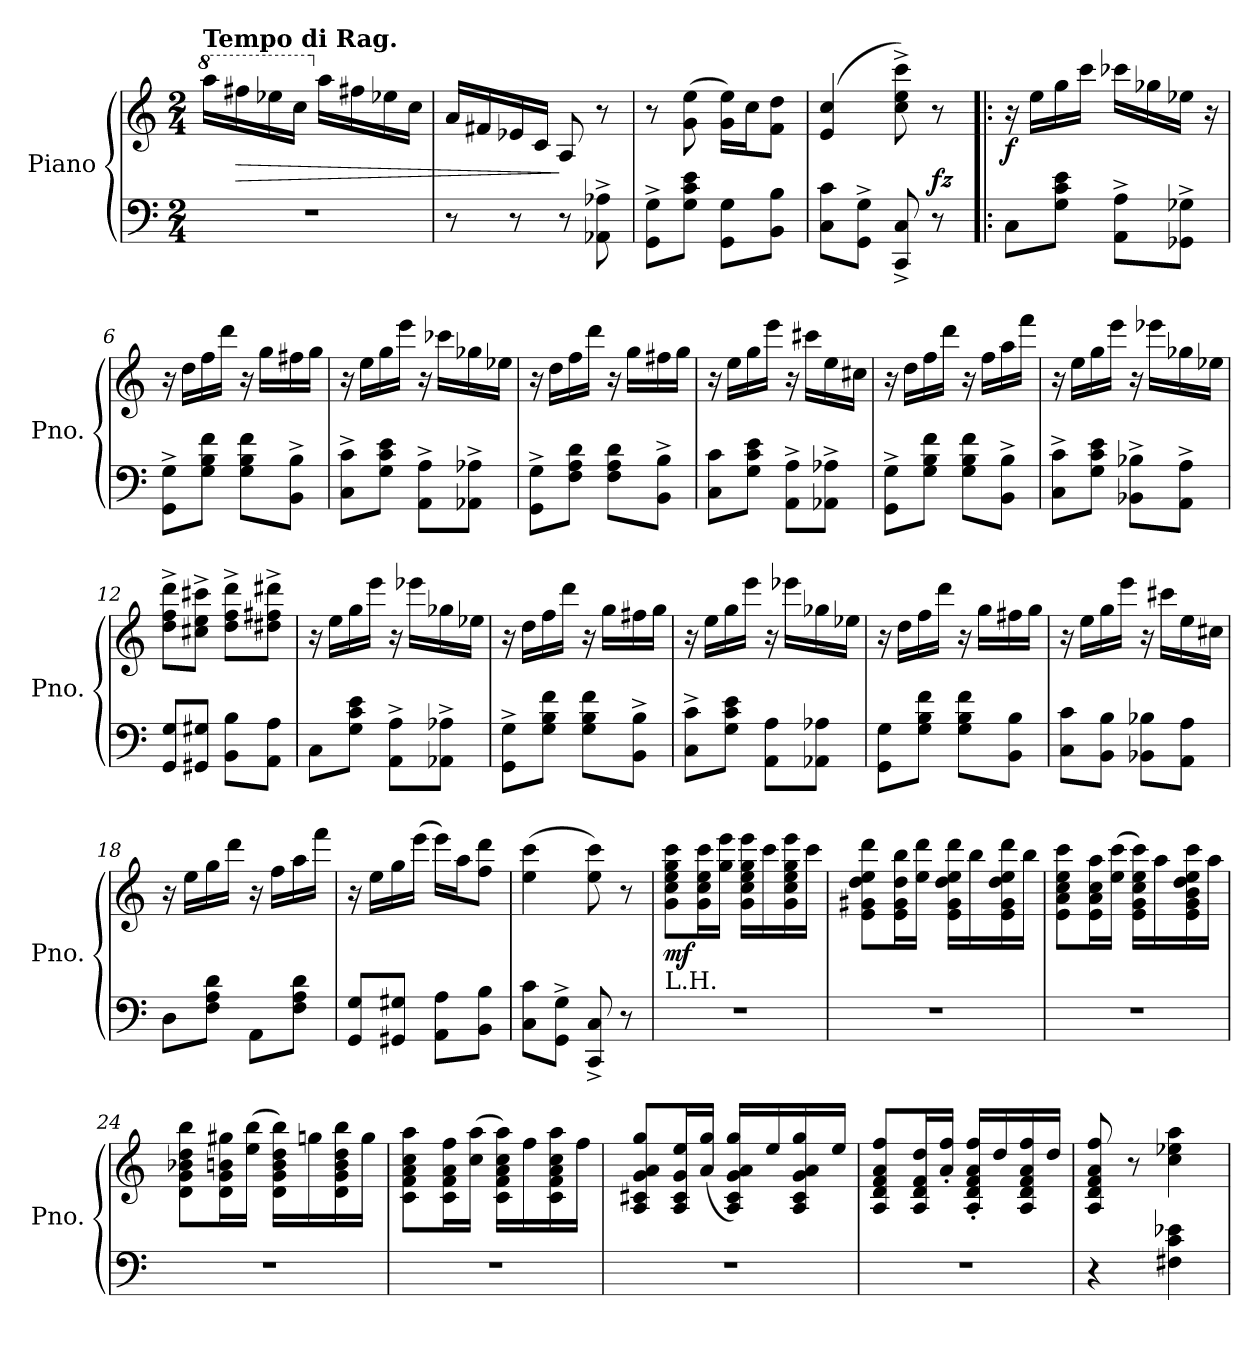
**kern	**kern	**dynam
*part1	*part1	*part1
*staff2	*staff1	*staff1/2
*I"Piano	*	*
*I'Pno.	*	*
*clefF4	*clefG2	*
*k[]	*k[]	*
*M2/4	*M2/4	*
*	*8va	*
=1	=1	=1
!	!LO:TX:a:B:t=Tempo di Rag.	!
2r	16aaa\LL	.
!	!	!LO:HP:b
.	16fff#X\	>
.	16eee-X\	.
.	16ccc\JJ	.
*	*X8va	*
.	16aa\LL	.
.	16ff#X\	.
.	16ee-X\	.
.	16cc\JJ	.
=2	=2	=2
8r	16a/LL	.
.	16f#X/	.
8r	16e-X/	.
.	16c/JJ	.
8r	8A/	]
8AA-X\^ 8A-X\^	8r	.
=3	=3	=3
8GG\^ 8G\^L	8r	.
8G\ 8c\ 8e\J	(>8g\ 8ee\	.
8GG\ 8G\L	16g\ 16ee\LL)	.
.	16cc\J	.
8BB\ 8B\J	8f\ 8dd\J	.
=4	=4	=4
8C\ 8c\L	(>4e/ 4cc/	.
8GG\^ 8G\^J	.	.
8CC/^ 8C/^	8cc\^ 8ee\^ 8ccc\^)	.
!	!	!LO:DY:a=2
8r	8r	fz
=5!|:	=5!|:	=5!|:
!	!	!LO:DY:b
8C\L	16r	f
.	16ee\LL	.
8G\ 8c\ 8e\J	16gg\	.
.	16ccc\JJ	.
8AA\^ 8A\^L	16ccc-X\LL	.
.	16gg-X\	.
8GG-X\^ 8G-X\^J	16ee-X\JJ	.
.	16r	.
=6	=6	=6
8GG\^ 8G\^L	16r	.
.	16dd\LL	.
8G\ 8B\ 8f\J	16ff\	.
.	16ddd\JJ	.
8G\ 8B\ 8f\L	16r	.
.	16gg\LL	.
8BB\^ 8B\^J	16ff#X\	.
.	16gg\JJ	.
!!LO:LB:g=z
=7	=7	=7
8C\^ 8c\^L	16r	.
.	16ee\LL	.
8G\ 8c\ 8e\J	16gg\	.
.	16eee\JJ	.
8AA\^ 8A\^L	16r	.
.	16ccc-X\LL	.
8AA-X\^ 8A-X\^J	16gg-X\	.
.	16ee-X\JJ	.
=8	=8	=8
8GG\^ 8G\^L	16r	.
.	16dd\LL	.
8F\ 8A\ 8d\J	16ff\	.
.	16ddd\JJ	.
8F\ 8A\ 8d\L	16r	.
.	16gg\LL	.
8BB\^ 8B\^J	16ff#X\	.
.	16gg\JJ	.
=9	=9	=9
8C\ 8c\L	16r	.
.	16ee\LL	.
8G\ 8c\ 8e\J	16gg\	.
.	16eee\JJ	.
8AA\^ 8A\^L	16r	.
.	16ccc#X\LL	.
8AA-X\^ 8A-X\^J	16ee\	.
.	16cc#X\JJ	.
=10	=10	=10
8GG\^ 8G\^L	16r	.
.	16dd\LL	.
8G\ 8B\ 8f\J	16ff\	.
.	16ddd\JJ	.
8G\ 8B\ 8f\L	16r	.
.	16ff\LL	.
8BB\^ 8B\^J	16aa\	.
.	16fff\JJ	.
=11	=11	=11
8C\^ 8c\^L	16r	.
.	16ee\LL	.
8G\ 8c\ 8e\J	16gg\	.
.	16eee\JJ	.
8BB-X\^ 8B-X\^L	16r	.
.	16eee-X\LL	.
8AA\^ 8A\^J	16gg-X\	.
.	16ee-X\JJ	.
!!LO:LB:g=z
=12	=12	=12
8GG/ 8G/L	8dd\^ 8ff\^ 8ddd\^L	.
8GG#X/ 8G#X/J	8cc#X\^ 8ee\^ 8ccc#X\^J	.
8BB\ 8B\L	8dd\^ 8ff\^ 8ddd\^L	.
8AA\ 8A\J	8dd#X\^ 8ff#X\^ 8ddd#X\^J	.
=13	=13	=13
8C\L	16r	.
.	16ee\LL	.
8G\ 8c\ 8e\J	16gg\	.
.	16eee\JJ	.
8AA\^ 8A\^L	16r	.
.	16eee-X\LL	.
8AA-X\^ 8A-X\^J	16gg-X\	.
.	16ee-X\JJ	.
=14	=14	=14
8GG\^ 8G\^L	16r	.
.	16dd\LL	.
8G\ 8B\ 8f\J	16ff\	.
.	16ddd\JJ	.
8G\ 8B\ 8f\L	16r	.
.	16gg\LL	.
8BB\^ 8B\^J	16ff#X\	.
.	16gg\JJ	.
=15	=15	=15
8C\^ 8c\^L	16r	.
.	16ee\LL	.
8G\ 8c\ 8e\J	16gg\	.
.	16eee\JJ	.
8AA\ 8A\L	16r	.
.	16eee-X\LL	.
8AA-X\ 8A-X\J	16gg-X\	.
.	16ee-X\JJ	.
=16	=16	=16
8GG\ 8G\L	16r	.
.	16dd\LL	.
8G\ 8B\ 8f\J	16ff\	.
.	16ddd\JJ	.
8G\ 8B\ 8f\L	16r	.
.	16gg\LL	.
8BB\ 8B\J	16ff#X\	.
.	16gg\JJ	.
!!LO:LB:g=z
=17	=17	=17
8C\ 8c\L	16r	.
.	16ee\LL	.
8BB\ 8B\J	16gg\	.
.	16eee\JJ	.
8BB-X\ 8B-X\L	16r	.
.	16ccc#X\LL	.
8AA\ 8A\J	16ee\	.
.	16cc#X\JJ	.
=18	=18	=18
8D\L	16r	.
.	16ee\LL	.
8F\ 8A\ 8d\J	16gg\	.
.	16ddd\JJ	.
8AA\L	16r	.
.	16ff\LL	.
8F\ 8A\ 8d\J	16aa\	.
.	16fff\JJ	.
=19	=19	=19
8GG/ 8G/L	16r	.
.	16ee\LL	.
8GG#X/ 8G#X/J	16gg\	.
.	(>16eee\JJ	.
8AA\ 8A\L	16eee\LL)	.
.	16aa\J	.
8BB\ 8B\J	8ff\ 8ddd\J	.
=20	=20	=20
8C\ 8c\L	(>4ee\ 4ccc\	.
8GG\^ 8G\^J	.	.
8CC/^ 8C/^	8ee\ 8ccc\)	.
8r	8r	.
=21	=21	=21
!LO:TX:a:t=L.H.	!	!
!	!	!LO:DY:b
2r	8g\ 8cc\ 8ee\ 8gg\ 8ccc\L	mf
.	16g\ 16cc\ 16ee\ 16ccc\L	.
.	16gg\ 16eee\JJ	.
.	16g\ 16cc\ 16ee\ 16gg\ 16eee\LL	.
.	16ccc\	.
.	16g\ 16cc\ 16ee\ 16gg\ 16eee\	.
.	16ccc\JJ	.
=22	=22	=22
2r	8e\ 8g#X\ 8dd\ 8ee\ 8ddd\L	.
.	16e\ 16g#\ 16dd\ 16bb\L	.
.	16ee\ 16ddd\JJ	.
.	16e\ 16g#\ 16dd\ 16ee\ 16ddd\LL	.
.	16bb\	.
.	16e\ 16g#\ 16dd\ 16ee\ 16ddd\	.
.	16bb\JJ	.
!!LO:LB:g=z
=23	=23	=23
2r	8e\ 8a\ 8cc\ 8ee\ 8ccc\L	.
.	16e\ 16a\ 16cc\ 16aa\L	.
.	(>16ee\ 16ccc\JJ	.
.	16e\ 16g\ 16cc\ 16ee\ 16ccc\LL)	.
.	16aa\	.
.	16e\ 16g\ 16b\ 16dd\ 16ee\ 16ccc\	.
.	16aa\JJ	.
=24	=24	=24
2r	8d\ 8g\ 8b-X\ 8dd\ 8bb\L	.
.	16d\ 16g\ 16bn\ 16gg#X\L	.
.	(>16ee\ 16bb\JJ	.
.	16d\ 16g\ 16b\ 16dd\ 16bb\LL)	.
.	16ggn\	.
.	16d\ 16g\ 16b\ 16dd\ 16bb\	.
.	16gg\JJ	.
=25	=25	=25
2r	8c\ 8f\ 8a\ 8cc\ 8aa\L	.
.	16c\ 16f\ 16a\ 16ff\L	.
.	(>16cc\ 16aa\JJ	.
.	16c\ 16f\ 16a\ 16cc\ 16aa\LL)	.
.	16ff\	.
.	16c\ 16f\ 16a\ 16cc\ 16aa\	.
.	16ff\JJ	.
=26	=26	=26
2r	8A/ 8c#X/ 8g/ 8a/ 8gg/L	.
.	16A/ 16c#/ 16g/ 16ee/L	.
.	(<16a/ 16gg/JJ	.
.	16A/ 16c#/ 16g/ 16a/ 16gg/LL)	.
.	16ee/	.
.	16A/ 16c#/ 16g/ 16a/ 16gg/	.
.	16ee/JJ	.
=27	=27	=27
2r	8A/ 8d/ 8f/ 8a/ 8ff/L	.
.	16A/ 16d/ 16f/ 16dd/L	.
.	16a/' 16ff/'JJ	.
.	16A/' 16d/' 16f/' 16a/' 16ff/'LL	.
.	16dd/	.
.	16A/ 16d/ 16f/ 16a/ 16ff/	.
.	16dd/JJ	.
=28	=28	=28
4r	8A/ 8d/ 8f/ 8a/ 8ff/	.
.	8r	.
4F#X\ 4c\ 4e-X\	4cc\ 4ee-X\ 4aa\	.
=	=	=
*-	*-	*-
